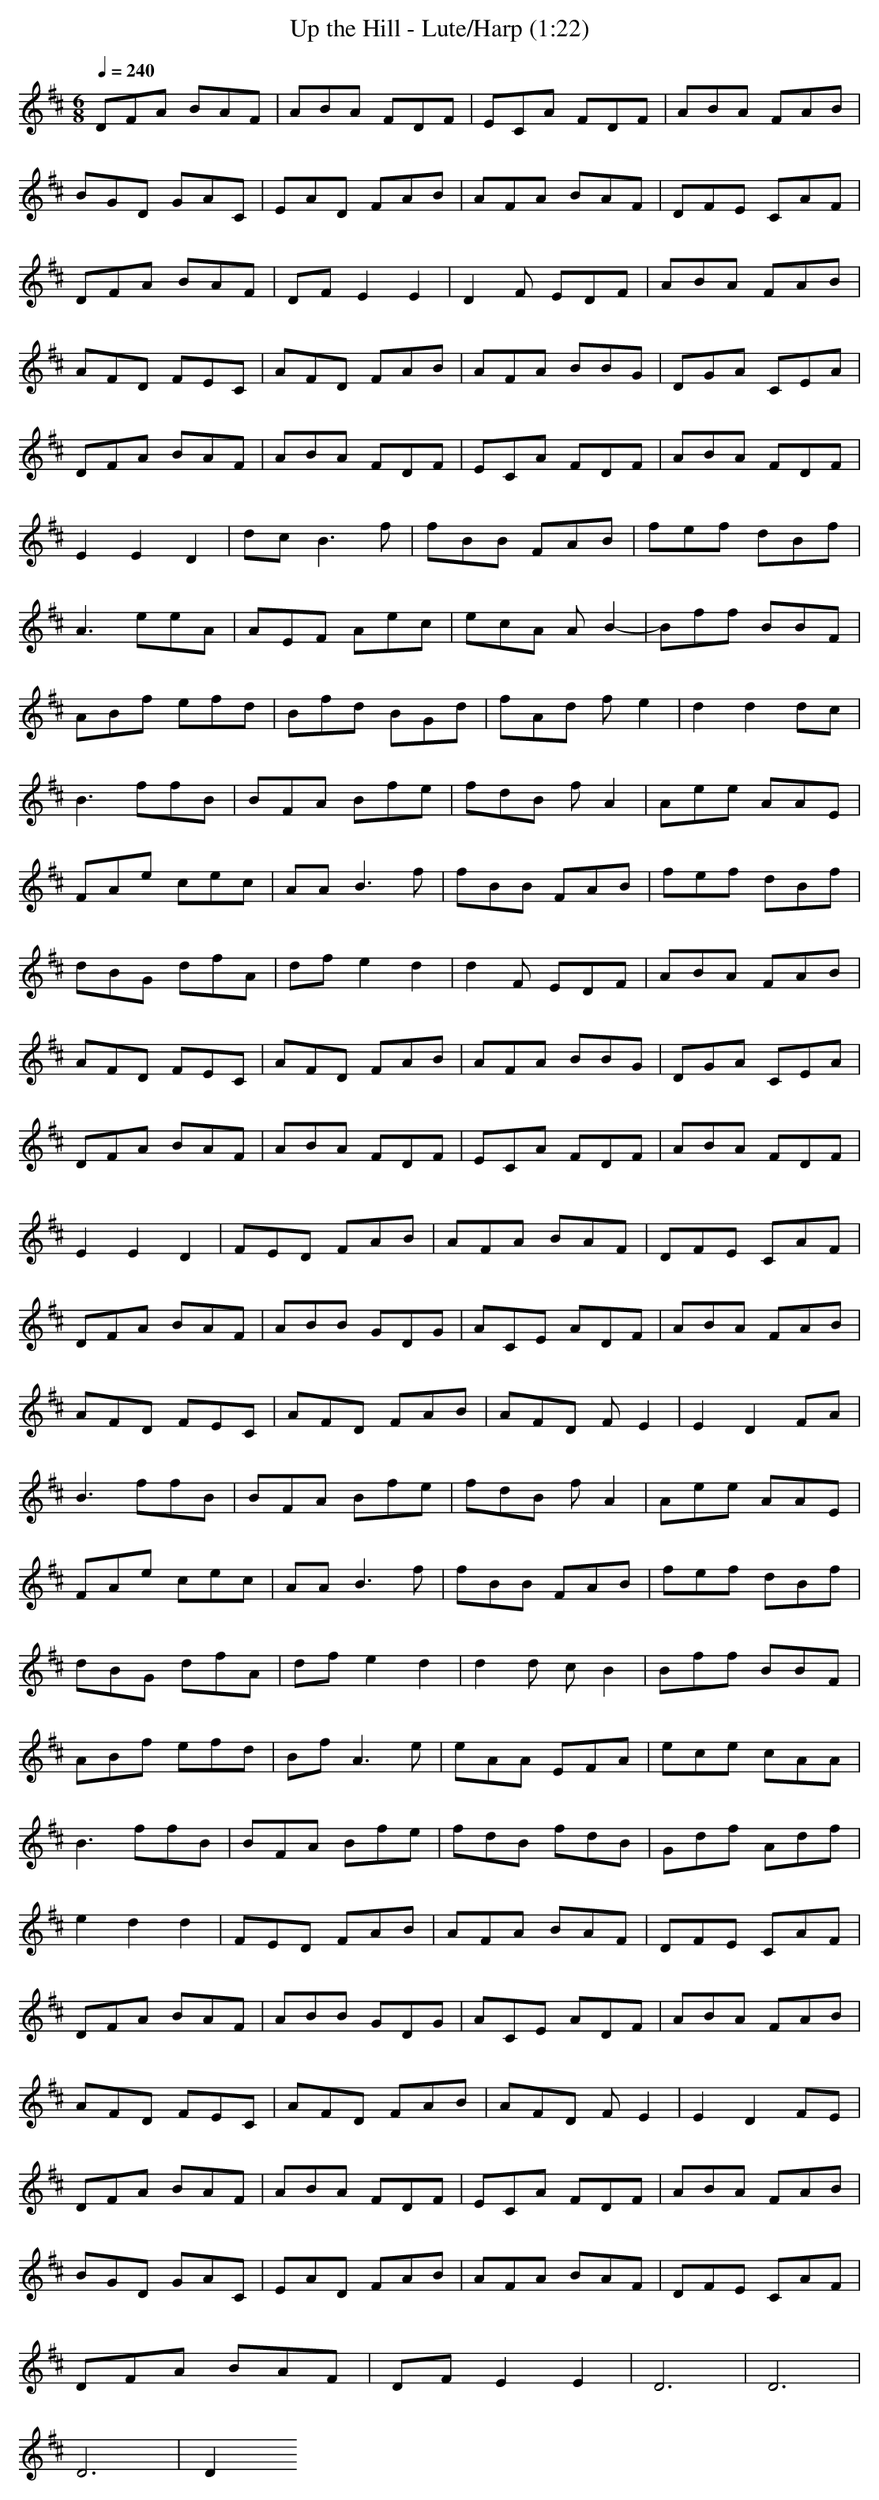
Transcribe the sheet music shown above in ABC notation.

X:1
T:Up the Hill - Lute/Harp (1:22)
M:6/8
L:1/8
Q:1/4=240
K:D
DFA BAF|ABA FDF|ECA FDF|ABA FAB|
BGD GAC|EAD FAB|AFA BAF|DFE CAF|
DFA BAF|DFE2E2|D2F EDF|ABA FAB|
AFD FEC|AFD FAB|AFA BBG|DGA CEA|
DFA BAF|ABA FDF|ECA FDF|ABA FDF|
E2E2D2|dcB3f|fBB FAB|fef dBf|
A3 eeA|AEF Aec|ecA AB2-|Bff BBF|
ABf efd|Bfd BGd|fAd fe2|d2d2dc|
B3 ffB|BFA Bfe|fdB fA2|Aee AAE|
FAe cec|AAB3f|fBB FAB|fef dBf|
dBG dfA|dfe2d2|d2F EDF|ABA FAB|
AFD FEC|AFD FAB|AFA BBG|DGA CEA|
DFA BAF|ABA FDF|ECA FDF|ABA FDF|
E2E2D2|FED FAB|AFA BAF|DFE CAF|
DFA BAF|ABB GDG|ACE ADF|ABA FAB|
AFD FEC|AFD FAB|AFD FE2|E2D2FA|
B3 ffB|BFA Bfe|fdB fA2|Aee AAE|
FAe cec|AAB3f|fBB FAB|fef dBf|
dBG dfA|dfe2d2|d2d cB2|Bff BBF|
ABf efd|BfA3e|eAA EFA|ece cAA|
B3 ffB|BFA Bfe|fdB fdB|Gdf Adf|
e2d2d2|FED FAB|AFA BAF|DFE CAF|
DFA BAF|ABB GDG|ACE ADF|ABA FAB|
AFD FEC|AFD FAB|AFD FE2|E2D2FE|
DFA BAF|ABA FDF|ECA FDF|ABA FAB|
BGD GAC|EAD FAB|AFA BAF|DFE CAF|
DFA BAF|DFE2E2|D6|D6|
D6|D2
